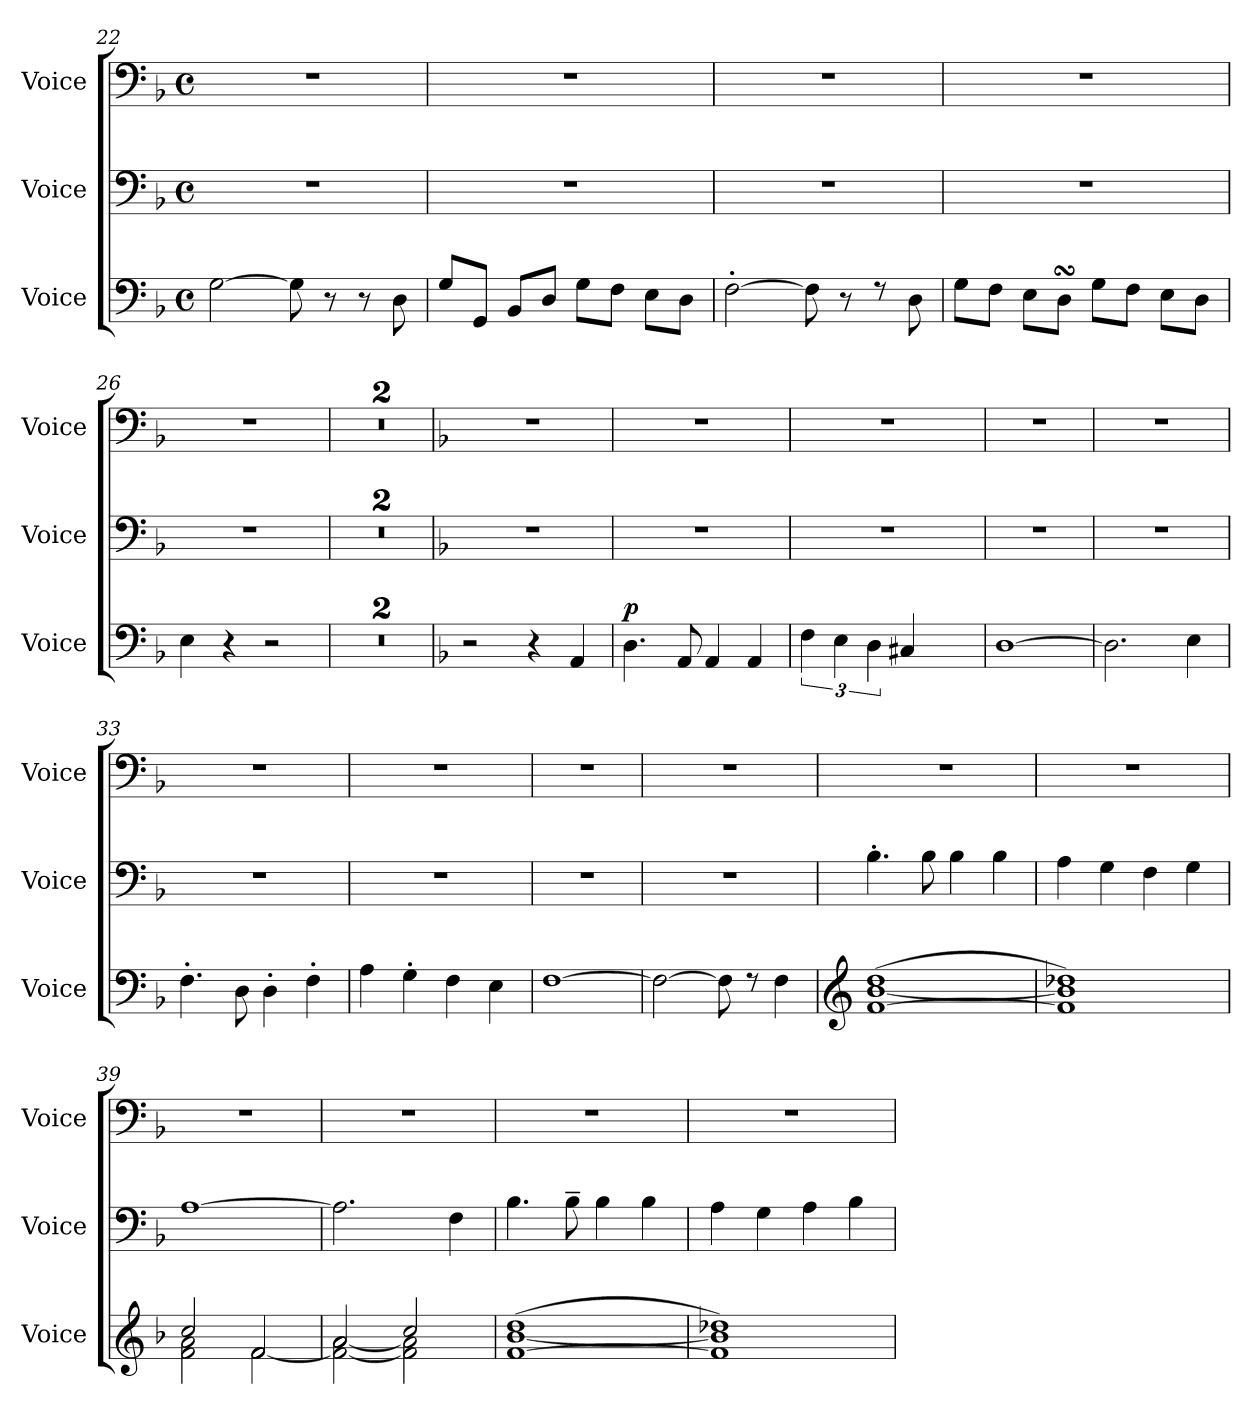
**kern	**dynam	**kern	**kern
*part3	*part3	*part2	*part1
*staff3	*staff3	*staff2	*staff1
*I"Voice	*	*I"Voice	*I"Voice
*I'Voice	*	*I'Voice	*I'Voice
*clefF4	*	*clefF4	*clefF4
*k[b-]	*	*k[b-]	*k[b-]
*M4/4	*	*M4/4	*M4/4
*met(c)	*	*met(c)	*met(c)
=22	=22	=22	=22
[>2G\	.	1r	1r
8G\]	.	.	.
8r	.	.	.
8r	.	.	.
8D\	.	.	.
=23	=23	=23	=23
8G/L	.	1r	1r
8GG/J	.	.	.
8BB-/L	.	.	.
8D/J	.	.	.
8G\L	.	.	.
8F\J	.	.	.
8E\L	.	.	.
8D\J	.	.	.
!!LO:LB:g=z
=24	=24	=24	=24
[>2F'<\	.	1r	1r
8F\]	.	.	.
8r	.	.	.
8rE	.	.	.
8D\	.	.	.
=25	=25	=25	=25
8G\L	.	1r	1r
8F\J	.	.	.
8E\L	.	.	.
8DsSSS\J	.	.	.
8G\L	.	.	.
8F\J	.	.	.
8E\L	.	.	.
8D\J	.	.	.
=26	=26	=26	=26
4E\	.	1r	1r
4r	.	.	.
2rE	.	.	.
=27	=27	=27	=27
1ryy	.	1ryy	1ryy
=28	=28	=28	=28
1ryy	.	1ryy	1ryy
!!LO:PB:g=z
=28	=28	=28	=28
*k[b-]	*	*k[b-]	*k[b-]
2rE	.	1r	1r
4r	.	.	.
4AA/	.	.	.
=29	=29	=29	=29
!	!LO:DY:a	!	!
4.D\	p	1r	1r
8AA/	.	.	.
4AA/	.	.	.
4AA/	.	.	.
=30	=30	=30	=30
6F\	.	1r	1r
6E\	.	.	.
6D\	.	.	.
4C#X/	.	.	.
4ryy	.	.	.
=31	=31	=31	=31
[>1D	.	1r	1r
=32	=32	=32	=32
2.D\]	.	1r	1r
4E\	.	.	.
!!LO:LB:g=z
=33	=33	=33	=33
4.F'<\	.	1r	1r
8D\	.	.	.
4D'<\	.	.	.
4F'<\	.	.	.
=34	=34	=34	=34
4A\	.	1r	1r
4G'<\	.	.	.
4F\	.	.	.
4E\	.	.	.
=35	=35	=35	=35
[>1F	.	1r	1r
=36	=36	=36	=36
2F\_	.	1r	1r
8F\]	.	.	.
8rE	.	.	.
4F\	.	.	.
!!LO:LB:g=z
=37	=37	=37	=37
*clefG2	*	*	*
*^	*	*	*
*	*^	*	*	*
(>1dd	[<1b-	[<1f	.	4.B-'<\	1r
.	.	.	.	8B-\	.
.	.	.	.	4B-\	.
.	.	.	.	4B-\	.
=38	=38	=38	=38	=38	=38
1dd-X)	1b-]	1f]	.	4A\	1r
.	.	.	.	4G\	.
.	.	.	.	4F\	.
.	.	.	.	4G\	.
*	*v	*v	*	*	*
=39	=39	=39	=39	=39
2cc/	2f\ 2a\	.	[>1A	1r
2f/	[<2f\	.	.	.
=40	=40	=40	=40	=40
2a/	2f\_ [<2a\	.	2.A\]	1r
2cc/	2f\] 2a\]	.	.	.
.	.	.	4F\	.
=41	=41	=41	=41	=41
*	*^	*	*	*
(>1dd	[<1b-	[<1f	.	4.B-\	1r
.	.	.	.	8B-~<\	.
.	.	.	.	4B-\	.
.	.	.	.	4B-\	.
!!LO:LB:g=z
=42	=42	=42	=42	=42	=42
1dd-X)	1b-]	1f]	.	4A\	1r
.	.	.	.	4G\	.
.	.	.	.	4A\	.
.	.	.	.	4B-\	.
*v	*v	*v	*	*	*
=	=	=	=
*-	*-	*-	*-
